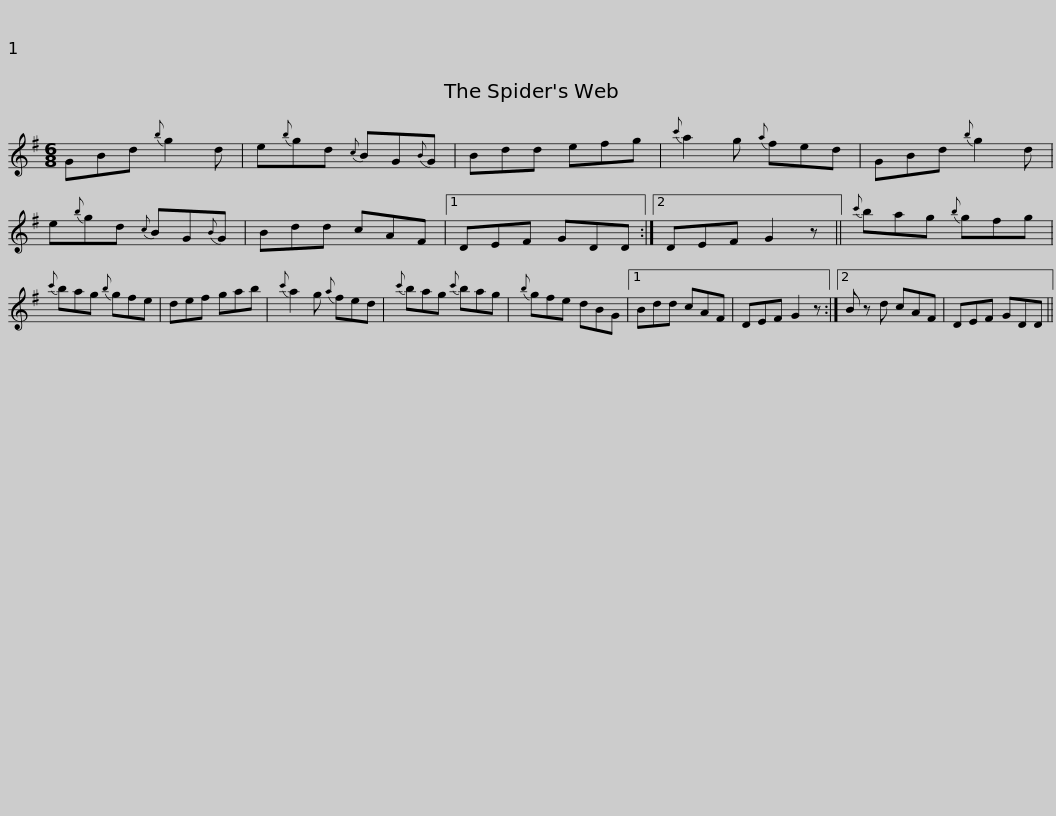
X:1
L:1/8
M:6/8
I:linebreak $
K:G
V:1 treble
V:1
 GBd{b} g2 d | e{b}gd{c} BG{B}G | Bdd efg |{c'} a2 g{a} fed | GBd{b} g2 d | %5
 e{b}gd{c} BG{B}G |$ Bdd cAF |1 DEF GDD :|2 DEF G2 z ||{c'} bag{b} gfg | %10
{c'} bag{b} gfe | def gab |${c'} a2 g{a} fed |{c'} bag{c'} bag |{b} gfe dBG |1 %15
 Bdd cAF | DEF G2 z :|2 B z d cAF |$ DEF GDD || %19
